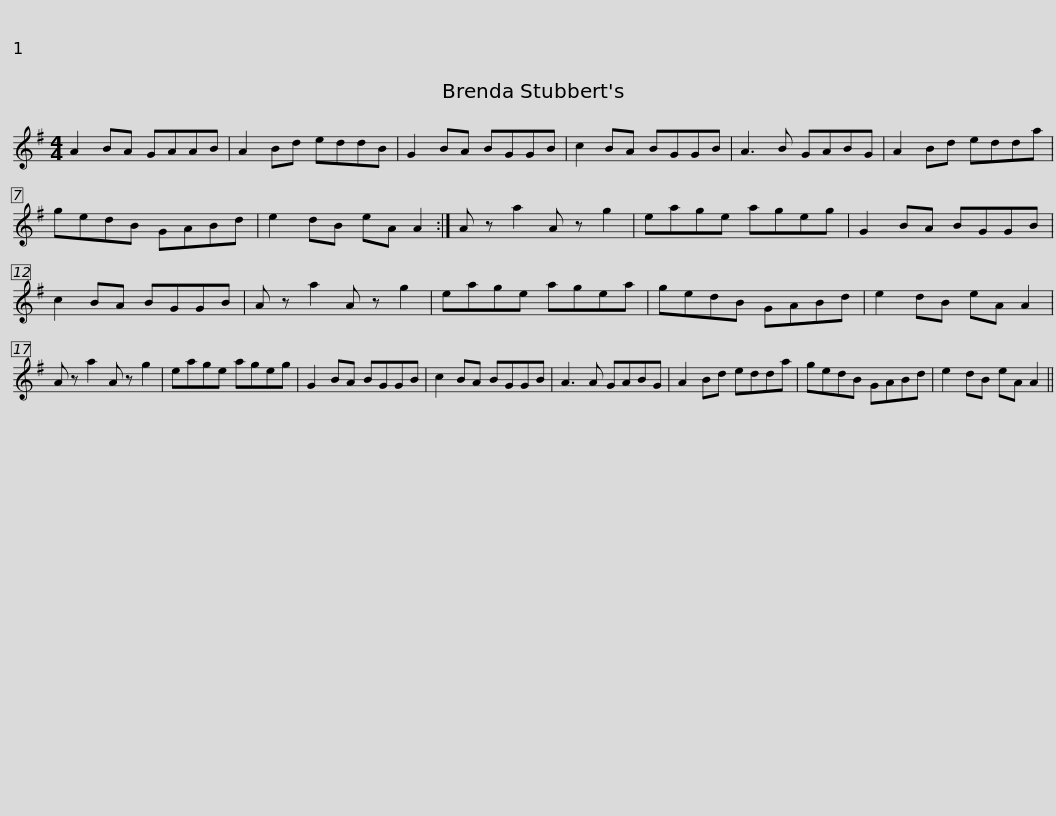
X:1
L:1/8
M:4/4
I:linebreak $
K:G
V:1 treble
V:1
 A2 BA GAAB | A2 Bd eddB | G2 BA BGGB | c2 BA BGGB | A3 B GABG | %5
 A2 Bd edda |$ gedB GABd | e2 dB eA A2 :| A z a2 A z g2 | eage ageg | %10
 G2 BA BGGB | c2 BA BGGB |$ A z a2 A z g2 | eage agea | gedB GABd | %15
 e2 dB eA A2 | A z a2 A z g2 | eage ageg |$ G2 BA BGGB | c2 BA BGGB | %20
 A3 A GABG | A2 Bd edda | gedB GABd | e2 dB eA A2 || %24
